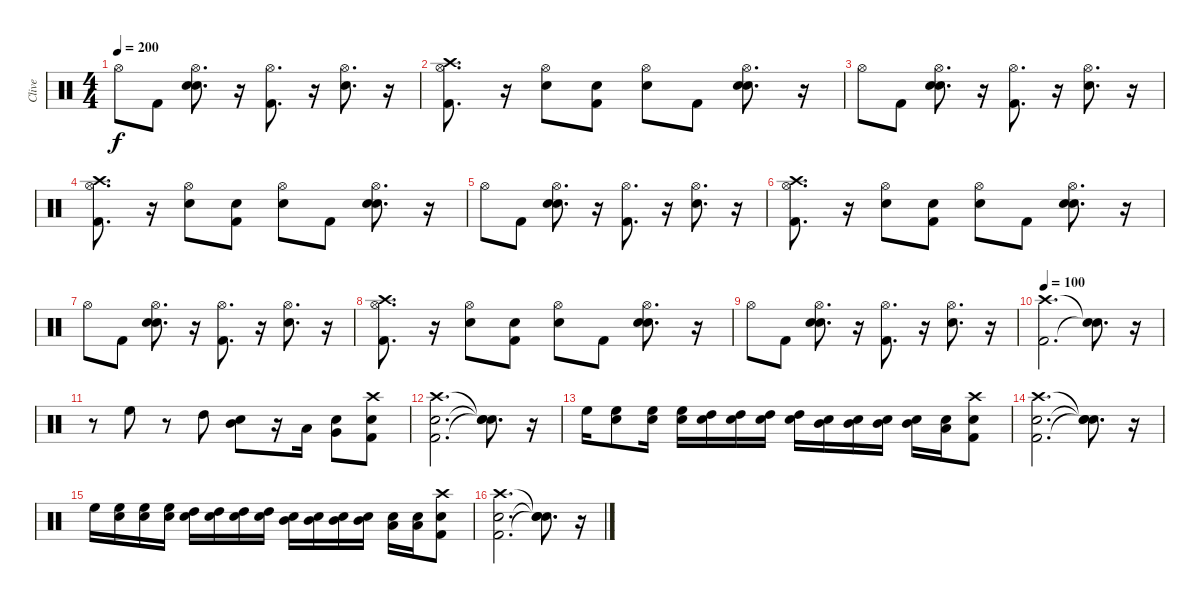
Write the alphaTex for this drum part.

\track ("Clive" "Clive") {instrument percussion}
\staff {score}
\articulation defaults
\ts (4 4)
\tempo 200
\clef neutral
\ks c "Hi-Hat (open)".8{dy f} "Kick (hit) 2".8
("Snare (hit)" "Snare (hit) 2" "Hi-Hat (open)").8{d} r.16 ("Kick (hit) 2" "Hi-Hat (open)").8{d} r.16 ("Snare (hit) 2" "Hi-Hat (open)").8{d} r.16 |
("Kick (hit) 2" "Hi-Hat (open)" "Crash high (hit)").8{d} r.16 ("Snare (hit) 2" "Hi-Hat (open)").8 ("Snare (hit)" "Kick (hit) 2").8 ("Snare (hit)" "Hi-Hat (open)").8 "Kick (hit) 2".8 ("Snare (hit)" "Snare (hit) 2" "Hi-Hat (open)").8{d} r.16 |
"Hi-Hat (open)".8 "Kick (hit) 2".8 ("Snare (hit)" "Snare (hit) 2" "Hi-Hat (open)").8{d} r.16 ("Kick (hit) 2" "Hi-Hat (open)").8{d} r.16 ("Snare (hit) 2" "Hi-Hat (open)").8{d} r.16 |
("Kick (hit) 2" "Hi-Hat (open)" "Crash high (hit)").8{d} r.16 ("Snare (hit) 2" "Hi-Hat (open)").8 ("Snare (hit)" "Kick (hit) 2").8 ("Snare (hit)" "Hi-Hat (open)").8 "Kick (hit) 2".8 ("Snare (hit)" "Snare (hit) 2" "Hi-Hat (open)").8{d} r.16 |
"Hi-Hat (open)".8 "Kick (hit) 2".8 ("Snare (hit)" "Snare (hit) 2" "Hi-Hat (open)").8{d} r.16 ("Kick (hit) 2" "Hi-Hat (open)").8{d} r.16 ("Snare (hit) 2" "Hi-Hat (open)").8{d} r.16 |
("Kick (hit) 2" "Hi-Hat (open)" "Crash high (hit)").8{d} r.16 ("Snare (hit) 2" "Hi-Hat (open)").8 ("Snare (hit)" "Kick (hit) 2").8 ("Snare (hit)" "Hi-Hat (open)").8 "Kick (hit) 2".8 ("Snare (hit)" "Snare (hit) 2" "Hi-Hat (open)").8{d} r.16 |
"Hi-Hat (open)".8 "Kick (hit) 2".8 ("Snare (hit)" "Snare (hit) 2" "Hi-Hat (open)").8{d} r.16 ("Kick (hit) 2" "Hi-Hat (open)").8{d} r.16 ("Snare (hit) 2" "Hi-Hat (open)").8{d} r.16 |
("Kick (hit) 2" "Hi-Hat (open)" "Crash high (hit)").8{d} r.16 ("Snare (hit) 2" "Hi-Hat (open)").8 ("Snare (hit)" "Kick (hit) 2").8 ("Snare (hit)" "Hi-Hat (open)").8 "Kick (hit) 2".8 ("Snare (hit)" "Snare (hit) 2" "Hi-Hat (open)").8{d} r.16 |
"Hi-Hat (open)".8 "Kick (hit) 2".8 ("Snare (hit)" "Snare (hit) 2" "Hi-Hat (open)").8{d} r.16 ("Kick (hit) 2" "Hi-Hat (open)").8{d} r.16 ("Snare (hit) 2" "Hi-Hat (open)").8{d} r.16 |
\tempo 100
("Kick (hit) 2" "Crash high (hit)").2{d} ("Snare (hit)"{t} "Snare (hit)"{t}).8{d} r.16 |
r.8 "High Floor Tom (hit)".8 r.8 "High Tom (hit)".8 ("Snare (hit)" "Mid Tom (hit)").8 r.16 "Low Tom (hit)".16 ("Snare (hit)" "Very Low Tom (hit)").8 ("Snare (hit)" "Kick (hit) 2" "Crash high (hit)").8 |
("Snare (hit)" "Kick (hit) 2" "Crash high (hit)").2{d} ("Snare (hit)"{t} "Snare (hit)"{t} "Snare (hit)"{t}).8{d} r.16 |
"High Floor Tom (hit)".16 ("Snare (hit)" "High Floor Tom (hit)").8 ("Snare (hit)" "High Floor Tom (hit)").16 ("Snare (hit)" "High Floor Tom (hit)").16 ("Snare (hit)" "High Tom (hit)").16 ("Snare (hit)" "High Tom (hit)").16 ("Snare (hit)" "High Tom (hit)").16 ("Snare (hit)" "High Tom (hit)").16 ("Snare (hit)" "Mid Tom (hit)").16 ("Snare (hit)" "Mid Tom (hit)").16 ("Snare (hit)" "Mid Tom (hit)").16 ("Snare (hit)" "Mid Tom (hit)").16 ("Snare (hit)" "Low Tom (hit)").16 ("Snare (hit)" "Kick (hit) 2" "Crash high (hit)").8 |
("Snare (hit)" "Kick (hit) 2" "Crash high (hit)").2{d} ("Snare (hit)"{t} "Snare (hit)"{t} "Snare (hit)"{t}).8{d} r.16 |
"High Floor Tom (hit)".16 ("Snare (hit)" "High Floor Tom (hit)").16 ("Snare (hit)" "High Floor Tom (hit)").16 ("Snare (hit)" "High Floor Tom (hit)").16 ("Snare (hit)" "High Tom (hit)").16 ("Snare (hit)" "High Tom (hit)").16 ("Snare (hit)" "High Tom (hit)").16 ("Snare (hit)" "High Tom (hit)").16 ("Snare (hit)" "Mid Tom (hit)").16 ("Snare (hit)" "Mid Tom (hit)").16 ("Snare (hit)" "Mid Tom (hit)").16 ("Snare (hit)" "Mid Tom (hit)").16 ("Snare (hit)" "Low Tom (hit)").16 ("Snare (hit)" "Low Tom (hit)").16 ("Snare (hit)" "Kick (hit) 2" "Crash high (hit)").8 |
("Snare (hit)" "Kick (hit) 2" "Crash high (hit)").2{d} ("Snare (hit)"{t} "Snare (hit)"{t} "Snare (hit)"{t}).8{d} r.16
